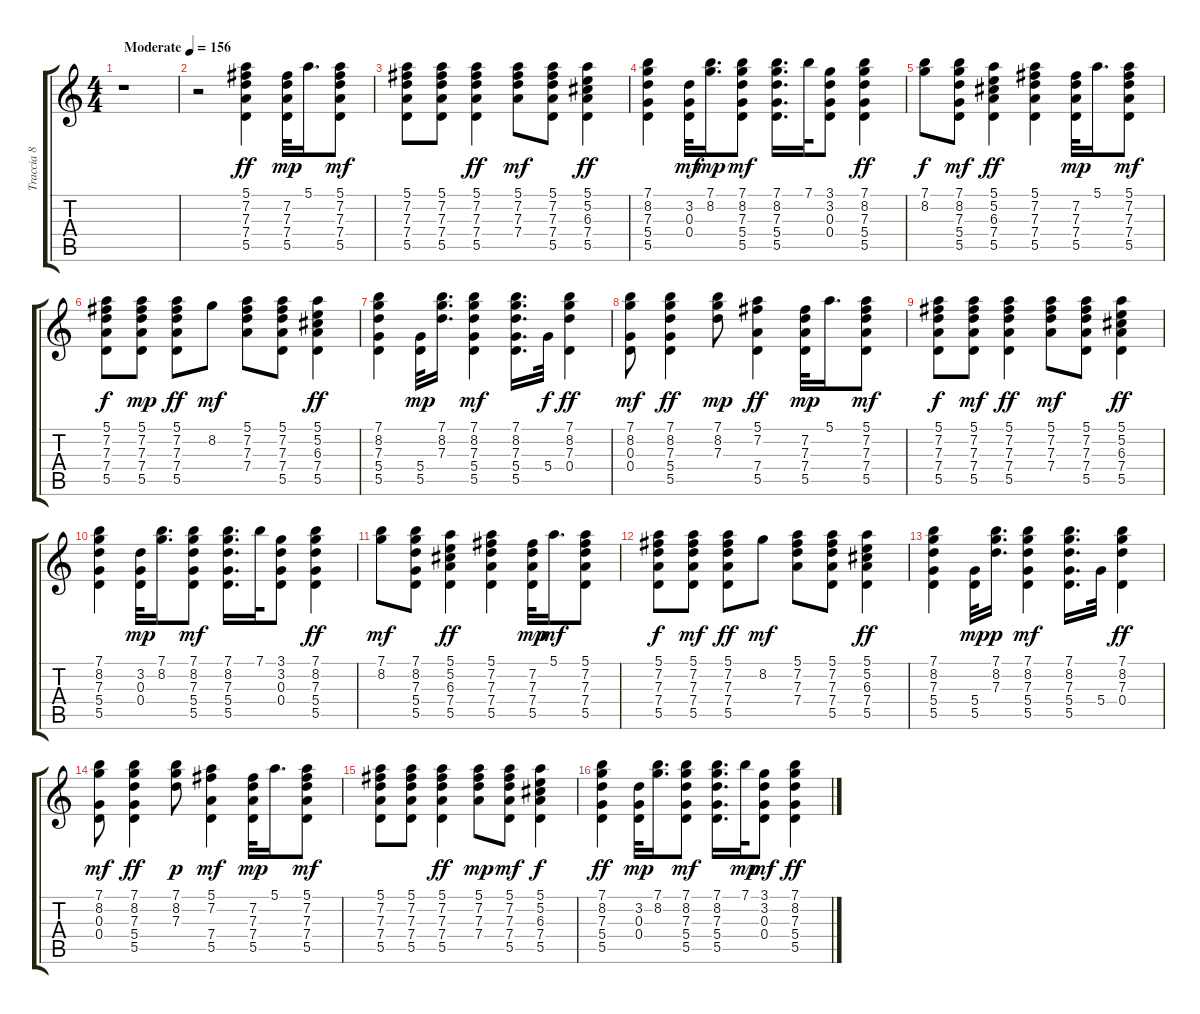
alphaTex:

\track ("Traccia 8" "Traccia 8") {instrument acousticguitarnylon}
\staff {score tabs}
\tuning (E4 B3 G3 D3 A2 E2) {hide}
\ts (4 4)
\tempo (156 "Moderate")
\clef g2
\ks c
r.1{dy ff instrument acousticguitarnylon} |
r.2 (5.1 7.2 7.3 7.4 5.5).4 (7.2 7.3 7.4 5.5).32{dy mp} 5.1.16{d} (5.1 7.2 7.3 7.4 5.5).8{dy mf} |
(5.1 7.2 7.3 7.4 5.5).8 (5.1 7.2 7.3 7.4 5.5).8 (5.1 7.2 7.3 7.4 5.5).4{dy ff} (5.1 7.2 7.3 7.4).8{dy mf} (5.1 7.2 7.3 7.4 5.5).8 (5.1 5.2 6.3 7.4 5.5).4{dy ff} |
(7.1 8.2 7.3 5.4 5.5).4 (3.2 0.3 0.4).32{dy mf} (7.1 8.2).16{d dy mp} (7.1 8.2 7.3 5.4 5.5).8{dy mf} (7.1 8.2 7.3 5.4 5.5).16{d} 7.1.32 (3.1 3.2 0.3 0.4).8 (7.1 8.2 7.3 5.4 5.5).4{dy ff} |
(7.1 8.2).8{dy f} (7.1 8.2 7.3 5.4 5.5).8{dy mf} (5.1 5.2 6.3 7.4 5.5).4{dy ff} (5.1 7.2 7.3 7.4 5.5).4 (7.2 7.3 7.4 5.5).32{dy mp} 5.1.16{d} (5.1 7.2 7.3 7.4 5.5).8{dy mf} |
(5.1 7.2 7.3 7.4 5.5).8{dy f} (5.1 7.2 7.3 7.4 5.5).8{dy mp} (5.1 7.2 7.3 7.4 5.5).8{dy ff} 8.2.8{dy mf} (5.1 7.2 7.3 7.4).8 (5.1 7.2 7.3 7.4 5.5).8 (5.1 5.2 6.3 7.4 5.5).4{dy ff} |
(7.1 8.2 7.3 5.4 5.5).4 (5.4 5.5).32{dy mp} (7.1 8.2 7.3).16{d} (7.1 8.2 7.3 5.4 5.5).4{dy mf} (7.1 8.2 7.3 5.4 5.5).16{d} 5.4.32{dy f} (7.1 8.2 7.3 0.4).4{dy ff} |
(7.1 8.2 0.3 0.4).8{dy mf} (7.1 8.2 7.3 5.4 5.5).4{dy ff} (7.1 8.2 7.3).8{dy mp} (5.1 7.2 7.4 5.5).4{dy ff} (7.2 7.3 7.4 5.5).32{dy mp} 5.1.16{d} (5.1 7.2 7.3 7.4 5.5).8{dy mf} |
(5.1 7.2 7.3 7.4 5.5).8{dy f} (5.1 7.2 7.3 7.4 5.5).8{dy mf} (5.1 7.2 7.3 7.4 5.5).4{dy ff} (5.1 7.2 7.3 7.4).8{dy mf} (5.1 7.2 7.3 7.4 5.5).8 (5.1 5.2 6.3 7.4 5.5).4{dy ff} |
(7.1 8.2 7.3 5.4 5.5).4 (3.2 0.3 0.4).32{dy mp} (7.1 8.2).16{d} (7.1 8.2 7.3 5.4 5.5).8{dy mf} (7.1 8.2 7.3 5.4 5.5).16{d} 7.1.32 (3.1 3.2 0.3 0.4).8 (7.1 8.2 7.3 5.4 5.5).4{dy ff} |
(7.1 8.2).8{dy mf} (7.1 8.2 7.3 5.4 5.5).8 (5.1 5.2 6.3 7.4 5.5).4{dy ff} (5.1 7.2 7.3 7.4 5.5).4 (7.2 7.3 7.4 5.5).32{dy mp} 5.1.16{d dy mf} (5.1 7.2 7.3 7.4 5.5).8 |
(5.1 7.2 7.3 7.4 5.5).8{dy f} (5.1 7.2 7.3 7.4 5.5).8{dy mf} (5.1 7.2 7.3 7.4 5.5).8{dy ff} 8.2.8{dy mf} (5.1 7.2 7.3 7.4).8 (5.1 7.2 7.3 7.4 5.5).8 (5.1 5.2 6.3 7.4 5.5).4{dy ff} |
(7.1 8.2 7.3 5.4 5.5).4 (5.4 5.5).32{dy mp} (7.1 8.2 7.3).16{d dy p} (7.1 8.2 7.3 5.4 5.5).4{dy mf} (7.1 8.2 7.3 5.4 5.5).16{d} 5.4.32 (7.1 8.2 7.3 0.4).4{dy ff} |
(7.1 8.2 0.3 0.4).8{dy mf} (7.1 8.2 7.3 5.4 5.5).4{dy ff} (7.1 8.2 7.3).8{dy p} (5.1 7.2 7.4 5.5).4{dy mf} (7.2 7.3 7.4 5.5).32{dy mp} 5.1.16{d} (5.1 7.2 7.3 7.4 5.5).8{dy mf} |
(5.1 7.2 7.3 7.4 5.5).8 (5.1 7.2 7.3 7.4 5.5).8 (5.1 7.2 7.3 7.4 5.5).4{dy ff} (5.1 7.2 7.3 7.4).8{dy mp} (5.1 7.2 7.3 7.4 5.5).8{dy mf} (5.1 5.2 6.3 7.4 5.5).4{dy f} |
(7.1 8.2 7.3 5.4 5.5).4{dy ff} (3.2 0.3 0.4).32{dy mp} (7.1 8.2).16{d} (7.1 8.2 7.3 5.4 5.5).8{dy mf} (7.1 8.2 7.3 5.4 5.5).16{d} 7.1.32{dy mp} (3.1 3.2 0.3 0.4).8{dy mf} (7.1 8.2 7.3 5.4 5.5).4{dy ff}
